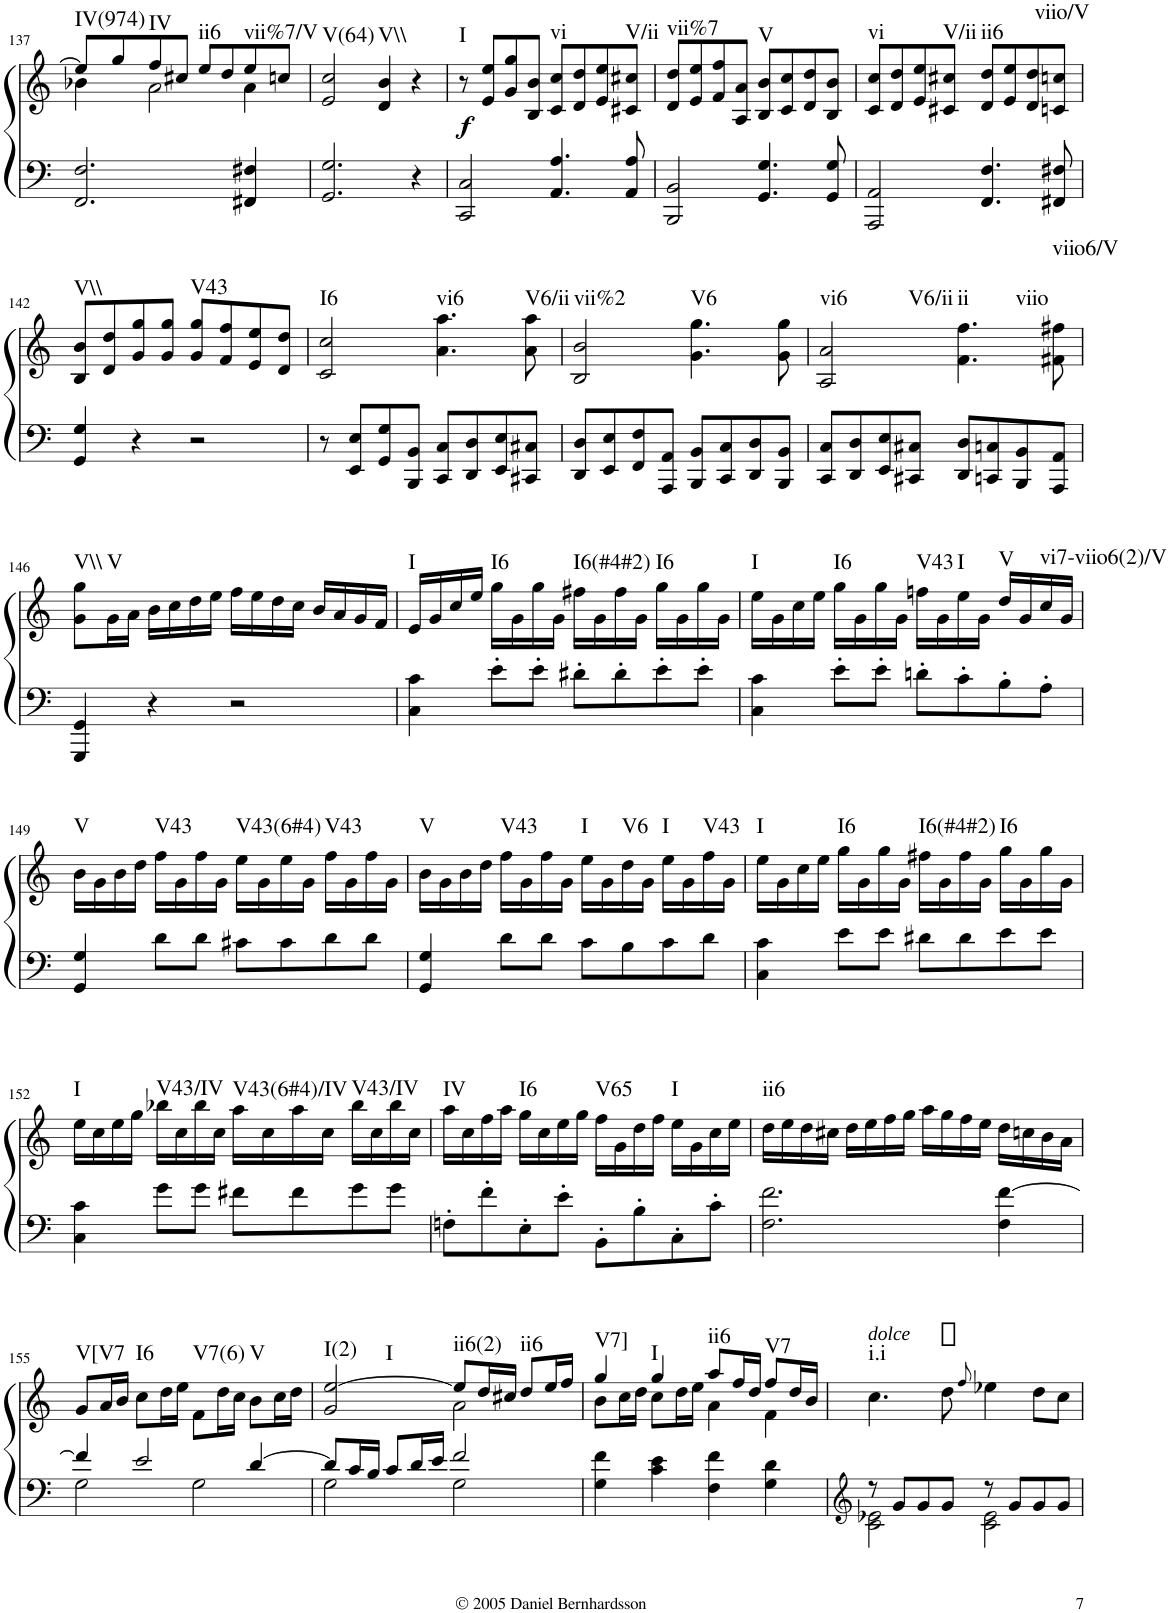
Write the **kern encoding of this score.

**kern	**kern	**dynam	**harte
*part1	*part1	*part1	*part1
*staff2	*staff1	*staff1/2	*
*I"Piano	*	*	*
*I'Pno.	*	*	*
!!LO:PB:g=z
*clefF4	*clefG2	*	*
*k[]	*k[]	*	*
*M4/4	*M4/4	*	*
*met(c)	*met(c)	*	*
=137	=137	=137	=137
*	*^	*	*
!	!	!	!	!LO:H:kt=IV(974)
2.FF/ 2.F/	8ee/L]	4b-X\	.	N
.	8gg/	.	.	.
!	!	!	!	!LO:H:kt=IV
.	8ff/	2a\	.	N
.	8cc#X/J	.	.	.
!	!	!	!	!LO:H:kt=ii6
.	8ee/L	.	.	N
.	8dd/	.	.	.
!	!	!	!	!LO:H:kt=vii%7/V
4FF#X/ 4F#X/	8ee/	4a\	.	N
.	8ccn/J	.	.	.
*	*v	*v	*	*
=138	=138	=138	=138
!	!	!	!LO:H:kt=V(64)
2.GG/ 2.G/	2e/ 2cc/	.	N
!	!	!	!LO:H:kt=V\\
.	4d/ 4b/	.	N
4r	4r	.	.
=139	=139	=139	=139
!	!	!LO:DY:b	!LO:H:kt=I
2CC/ 2C/	8r	f	N
.	8e/ 8ee/L	.	.
.	8g/ 8gg/	.	.
.	8B/ 8b/J	.	.
!	!	!	!LO:H:kt=vi
4.AA/ 4.A/	8c/ 8cc/L	.	N
.	8d/ 8dd/	.	.
.	8e/ 8ee/	.	.
!	!	!	!LO:H:kt=V/ii
8AA/ 8A/	8c#X/ 8cc#X/J	.	N
=140	=140	=140	=140
!	!	!	!LO:H:kt=vii%7
2BBB/ 2BB/	8d/ 8dd/L	.	N
.	8e/ 8ee/	.	.
.	8f/ 8ff/	.	.
.	8A/ 8a/J	.	.
!	!	!	!LO:H:kt=V
4.GG/ 4.G/	8B/ 8b/L	.	N
.	8c/ 8cc/	.	.
.	8d/ 8dd/	.	.
8GG/ 8G/	8B/ 8b/J	.	.
=141	=141	=141	=141
!	!	!	!LO:H:kt=vi
2AAA/ 2AA/	8c/ 8cc/L	.	N
.	8d/ 8dd/	.	.
.	8e/ 8ee/	.	.
!	!	!	!LO:H:kt=V/ii
.	8c#X/ 8cc#X/J	.	N
!	!	!	!LO:H:kt=ii6
4.FF/ 4.F/	8d/ 8dd/L	.	N
.	8e/ 8ee/	.	.
.	8d/ 8dd/	.	.
!	!	!	!LO:H:kt=viio/V
8FF#X/ 8F#X/	8cn/ 8ccn/J	.	N
!!LO:LB:g=z
=142	=142	=142	=142
!	!	!	!LO:H:kt=V\\
4GG/ 4G/	8B/ 8b/L	.	N
.	8d/ 8dd/	.	.
4r	8g/ 8gg/	.	.
.	8g/ 8gg/J	.	.
!	!	!	!LO:H:kt=V43
2r	8g/ 8gg/L	.	N
.	8f/ 8ff/	.	.
.	8e/ 8ee/	.	.
.	8d/ 8dd/J	.	.
=143	=143	=143	=143
!	!	!	!LO:H:kt=I6
8r	2c/ 2cc/	.	N
8EE/ 8E/L	.	.	.
8GG/ 8G/	.	.	.
8BBB/ 8BB/J	.	.	.
!	!	!	!LO:H:kt=vi6
8CC/ 8C/L	4.a\ 4.aa\	.	N
8DD/ 8D/	.	.	.
8EE/ 8E/	.	.	.
!	!	!	!LO:H:kt=V6/ii
8CC#X/ 8C#X/J	8a\ 8aa\	.	N
=144	=144	=144	=144
!	!	!	!LO:H:kt=vii%2
8DD/ 8D/L	2B/ 2b/	.	N
8EE/ 8E/	.	.	.
8FF/ 8F/	.	.	.
8AAA/ 8AA/J	.	.	.
!	!	!	!LO:H:kt=V6
8BBB/ 8BB/L	4.g\ 4.gg\	.	N
8CC/ 8C/	.	.	.
8DD/ 8D/	.	.	.
8BBB/ 8BB/J	8g\ 8gg\	.	.
=145	=145	=145	=145
!	!	!	!LO:H:n=1:kt=vi6
!	!	!	!LO:H:n=2:kt=V6/ii
8CC/ 8C/L	2A/ 2a/	.	N N
8DD/ 8D/	.	.	.
8EE/ 8E/	.	.	.
8CC#X/ 8C#X/J	.	.	.
!	!	!	!LO:H:n=1:kt=ii
!	!	!	!LO:H:n=2:kt=viio
8DD/ 8D/L	4.f\ 4.ff\	.	N N
8CCn/ 8Cn/	.	.	.
8BBB/ 8BB/	.	.	.
!	!	!	!LO:H:kt=viio6/V
8AAA/ 8AA/J	8f#X\ 8ff#X\	.	N
!!LO:LB:g=z
=146	=146	=146	=146
!	!	!	!LO:H:kt=V\\
4GGG/ 4GG/	8g\ 8gg\L	.	N
!	!	!	!LO:H:kt=V
.	16g\L	.	N
.	16a\JJ	.	.
4r	16b\LL	.	.
.	16cc\	.	.
.	16dd\	.	.
.	16ee\JJ	.	.
2r	16ff\LL	.	.
.	16ee\	.	.
.	16dd\	.	.
.	16cc\JJ	.	.
.	16b/LL	.	.
.	16a/	.	.
.	16g/	.	.
.	16f/JJ	.	.
=147	=147	=147	=147
!	!	!	!LO:H:kt=I
4C\ 4c\	16e/LL	.	N
.	16g/	.	.
.	16cc/	.	.
.	16ee/JJ	.	.
!	!	!	!LO:H:kt=I6
8e'\L	16gg\LL	.	N
.	16g\	.	.
8e'\J	16gg\	.	.
.	16g\JJ	.	.
!	!	!	!LO:H:kt=I6(#4#2)
8d#X'\L	16ff#X\LL	.	N
.	16g\	.	.
8d#'\	16ff#\	.	.
.	16g\JJ	.	.
!	!	!	!LO:H:kt=I6
8e'\	16gg\LL	.	N
.	16g\	.	.
8e'\J	16gg\	.	.
.	16g\JJ	.	.
=148	=148	=148	=148
!	!	!	!LO:H:kt=I
4C\ 4c\	16ee\LL	.	N
.	16g\	.	.
.	16cc\	.	.
.	16ee\JJ	.	.
!	!	!	!LO:H:kt=I6
8e'\L	16gg\LL	.	N
.	16g\	.	.
8e'\J	16gg\	.	.
.	16g\JJ	.	.
!	!	!	!LO:H:kt=V43
8dn'\L	16ffn\LL	.	N
.	16g\	.	.
!	!	!	!LO:H:kt=I
8c'\	16ee\	.	N
.	16g\JJ	.	.
!	!	!	!LO:H:kt=V
8B'\	16dd/LL	.	N
.	16g/	.	.
!	!	!	!LO:H:kt=vi7-viio6(2)/V
8A'\J	16cc/	.	N
.	16g/JJ	.	.
!!LO:LB:g=z
=149	=149	=149	=149
!	!	!	!LO:H:kt=V
4GG/ 4G/	16b\LL	.	N
.	16g\	.	.
.	16b\	.	.
.	16dd\JJ	.	.
!	!	!	!LO:H:kt=V43
8d\L	16ff\LL	.	N
.	16g\	.	.
8d\J	16ff\	.	.
.	16g\JJ	.	.
!	!	!	!LO:H:kt=V43(6#4)
8c#X\L	16ee\LL	.	N
.	16g\	.	.
8c#\	16ee\	.	.
.	16g\JJ	.	.
!	!	!	!LO:H:kt=V43
8d\	16ff\LL	.	N
.	16g\	.	.
8d\J	16ff\	.	.
.	16g\JJ	.	.
=150	=150	=150	=150
!	!	!	!LO:H:kt=V
4GG/ 4G/	16b\LL	.	N
.	16g\	.	.
.	16b\	.	.
.	16dd\JJ	.	.
!	!	!	!LO:H:kt=V43
8d\L	16ff\LL	.	N
.	16g\	.	.
8d\J	16ff\	.	.
.	16g\JJ	.	.
!	!	!	!LO:H:kt=I
8c\L	16ee\LL	.	N
.	16g\	.	.
!	!	!	!LO:H:kt=V6
8B\	16dd\	.	N
.	16g\JJ	.	.
!	!	!	!LO:H:kt=I
8c\	16ee\LL	.	N
.	16g\	.	.
!	!	!	!LO:H:kt=V43
8d\J	16ff\	.	N
.	16g\JJ	.	.
=151	=151	=151	=151
!	!	!	!LO:H:kt=I
4C\ 4c\	16ee\LL	.	N
.	16g\	.	.
.	16cc\	.	.
.	16ee\JJ	.	.
!	!	!	!LO:H:kt=I6
8e\L	16gg\LL	.	N
.	16g\	.	.
8e\J	16gg\	.	.
.	16g\JJ	.	.
!	!	!	!LO:H:kt=I6(#4#2)
8d#X\L	16ff#X\LL	.	N
.	16g\	.	.
8d#\	16ff#\	.	.
.	16g\JJ	.	.
!	!	!	!LO:H:kt=I6
8e\	16gg\LL	.	N
.	16g\	.	.
8e\J	16gg\	.	.
.	16g\JJ	.	.
!!LO:LB:g=z
=152	=152	=152	=152
!	!	!	!LO:H:kt=I
4C\ 4c\	16ee\LL	.	N
.	16cc\	.	.
.	16ee\	.	.
.	16gg\JJ	.	.
!	!	!	!LO:H:kt=V43/IV
8g\L	16bb-X\LL	.	N
.	16cc\	.	.
8g\J	16bb-\	.	.
.	16cc\JJ	.	.
!	!	!	!LO:H:kt=V43(6#4)/IV
8f#X\L	16aa\LL	.	N
.	16cc\	.	.
8f#\	16aa\	.	.
.	16cc\JJ	.	.
!	!	!	!LO:H:kt=V43/IV
8g\	16bb-\LL	.	N
.	16cc\	.	.
8g\J	16bb-\	.	.
.	16cc\JJ	.	.
=153	=153	=153	=153
!	!	!	!LO:H:kt=IV
8Fn'\L	16aa\LL	.	N
.	16cc\	.	.
8f'\	16ff\	.	.
.	16aa\JJ	.	.
!	!	!	!LO:H:kt=I6
8E'\	16gg\LL	.	N
.	16cc\	.	.
8e'\J	16ee\	.	.
.	16gg\JJ	.	.
!	!	!	!LO:H:kt=V65
8BB'\L	16ff\LL	.	N
.	16g\	.	.
8B'\	16dd\	.	.
.	16ff\JJ	.	.
!	!	!	!LO:H:kt=I
8C'\	16ee\LL	.	N
.	16g\	.	.
8c'\J	16cc\	.	.
.	16ee\JJ	.	.
=154	=154	=154	=154
!	!	!	!LO:H:kt=ii6
2.F\ 2.f\	16dd\LL	.	N
.	16ee\	.	.
.	16dd\	.	.
.	16cc#X\JJ	.	.
.	16dd\LL	.	.
.	16ee\	.	.
.	16ff\	.	.
.	16gg\JJ	.	.
.	16aa\LL	.	.
.	16gg\	.	.
.	16ff\	.	.
.	16ee\JJ	.	.
4F\ [4f\	16dd\LL	.	.
.	16ccn\	.	.
.	16b\	.	.
.	16a\JJ	.	.
!!LO:LB:g=z
=155	=155	=155	=155
*^	*	*	*
!	!	!	!	!LO:H:kt=V[V7
4f/]	2G\	8g/L	.	N
.	.	16a/L	.	.
.	.	16b/JJ	.	.
!	!	!	!	!LO:H:kt=I6
2e/	.	8cc\L	.	N
.	.	16dd\L	.	.
.	.	16ee\JJ	.	.
!	!	!	!	!LO:H:kt=V7(6)
.	2G\	8f\L	.	N
.	.	16dd\L	.	.
.	.	16cc\JJ	.	.
!	!	!	!	!LO:H:kt=V
[4d/	.	8b\L	.	N
.	.	16cc\L	.	.
.	.	16dd\JJ	.	.
=156	=156	=156	=156	=156
*	*	*^	*	*
!	!	!	!	!	!LO:H:n=1:kt=I(2)
!	!	!	!	!	!LO:H:n=2:kt=I
8d/L]	2G\	2g/ [2ee/	2ryy	.	N N
16c/L	.	.	.	.	.
16B/JJ	.	.	.	.	.
8c/L	.	.	.	.	.
16d/L	.	.	.	.	.
16e/JJ	.	.	.	.	.
!	!	!	!	!	!LO:H:kt=ii6(2)
2f/	2G\	8ee/L]	2a\	.	N
.	.	16dd/L	.	.	.
.	.	16cc#X/JJ	.	.	.
!	!	!	!	!	!LO:H:kt=ii6
.	.	8dd/L	.	.	N
.	.	16ee/L	.	.	.
.	.	16ff/JJ	.	.	.
*v	*v	*	*	*	*
=157	=157	=157	=157	=157
!	!	!	!	!LO:H:kt=V7]
4G\ 4f\	4gg/	8b\L	.	N
.	.	16cc\L	.	.
.	.	16dd\JJ	.	.
!	!	!	!	!LO:H:kt=I
4c\ 4e\	4gg/	8cc\L	.	N
.	.	16dd\L	.	.
.	.	16ee\JJ	.	.
!	!	!	!	!LO:H:kt=ii6
4F\ 4f\	8aa/L	4a\	.	N
.	16ff/L	.	.	.
.	16dd/JJ	.	.	.
!	!	!	!	!LO:H:kt=V7
4G\ 4d\	8ff/L	4f\	.	N
.	16dd/L	.	.	.
.	16b/JJ	.	.	.
*	*v	*v	*	*
=158	=158	=158	=158
*clefG2	*	*	*
*^	*	*	*
!	!	!LO:TX:a:i:t=dolce	!	!LO:H:kt=i.i
8r	2c\ 2e-X\	4.cc\	.	N
8g/L	.	.	.	.
8g/	.	.	.	.
8g/J	.	8dd\	.	.
.	.	8qff/	.	.
8r	2c\ 2e-\	4ee-X\	.	.
8g/L	.	.	.	.
8g/	.	8dd\L	.	.
8g/J	.	8cc\J	.	.
*v	*v	*	*	*
=	=	=	=
*-	*-	*-	*-
